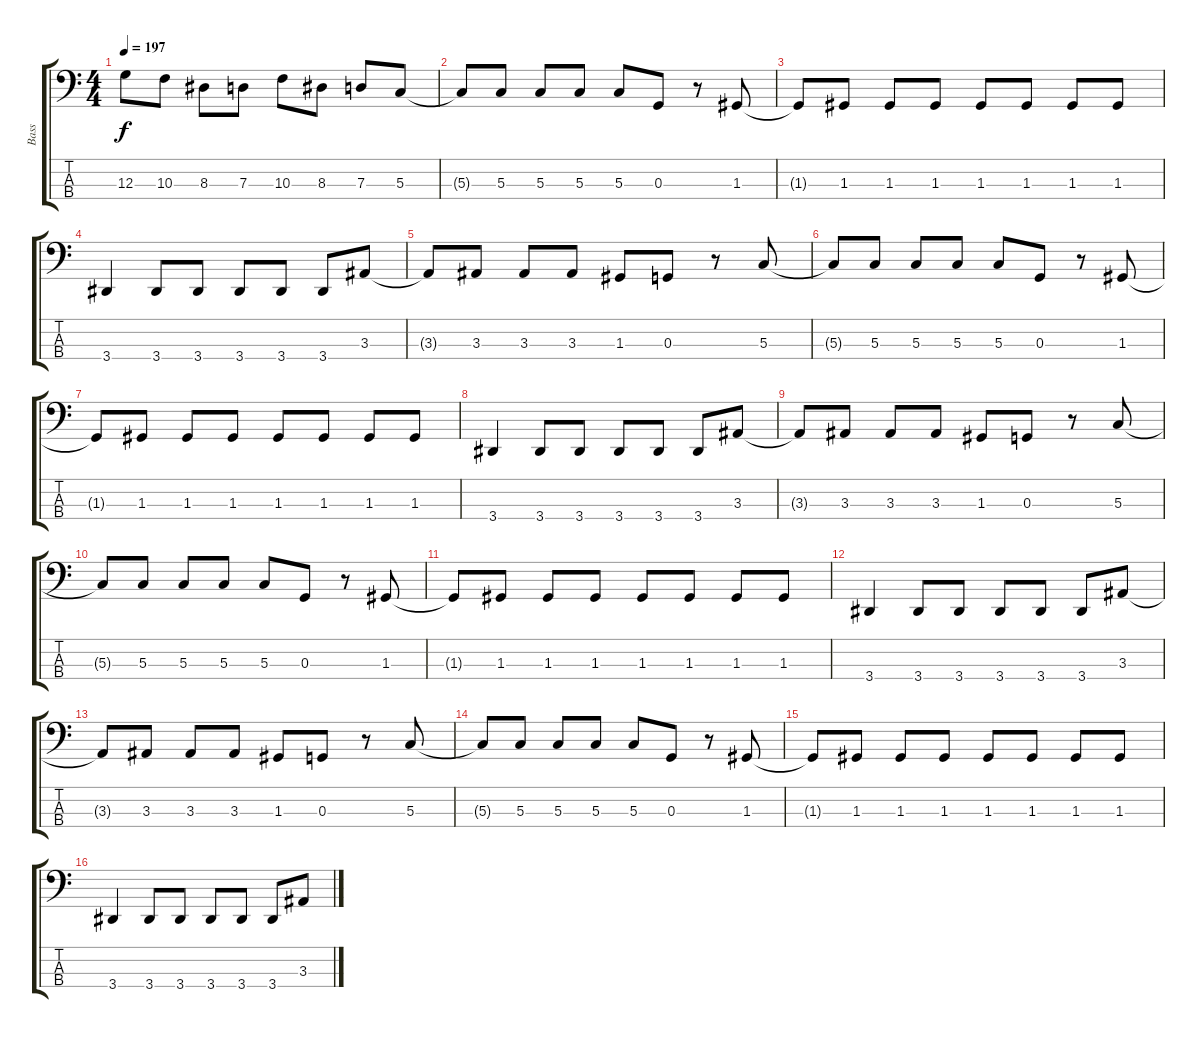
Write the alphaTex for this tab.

\track ("Bass" "Bass") {instrument electricbasspick}
\staff {score tabs}
\tuning (F2 C2 G1 C1) {hide}
\ts (4 4)
\tempo 197
\clef f4
\ks c
12.3.8{dy f} 10.3.8 8.3.8 7.3.8 10.3.8 8.3.8 7.3.8 5.3.8 |
5.3{t}.8 5.3.8 5.3.8 5.3.8 5.3.8 0.3.8 r.8 1.3.8 |
1.3{t}.8 1.3.8 1.3.8 1.3.8 1.3.8 1.3.8 1.3.8 1.3.8 |
3.4.4 3.4.8 3.4.8 3.4.8 3.4.8 3.4.8 3.3.8 |
3.3{t}.8 3.3.8 3.3.8 3.3.8 1.3.8 0.3.8 r.8 5.3.8 |
5.3{t}.8 5.3.8 5.3.8 5.3.8 5.3.8 0.3.8 r.8 1.3.8 |
1.3{t}.8 1.3.8 1.3.8 1.3.8 1.3.8 1.3.8 1.3.8 1.3.8 |
3.4.4 3.4.8 3.4.8 3.4.8 3.4.8 3.4.8 3.3.8 |
3.3{t}.8 3.3.8 3.3.8 3.3.8 1.3.8 0.3.8 r.8 5.3.8 |
5.3{t}.8 5.3.8 5.3.8 5.3.8 5.3.8 0.3.8 r.8 1.3.8 |
1.3{t}.8 1.3.8 1.3.8 1.3.8 1.3.8 1.3.8 1.3.8 1.3.8 |
3.4.4 3.4.8 3.4.8 3.4.8 3.4.8 3.4.8 3.3.8 |
3.3{t}.8 3.3.8 3.3.8 3.3.8 1.3.8 0.3.8 r.8 5.3.8 |
5.3{t}.8 5.3.8 5.3.8 5.3.8 5.3.8 0.3.8 r.8 1.3.8 |
1.3{t}.8 1.3.8 1.3.8 1.3.8 1.3.8 1.3.8 1.3.8 1.3.8 |
3.4.4 3.4.8 3.4.8 3.4.8 3.4.8 3.4.8 3.3.8
